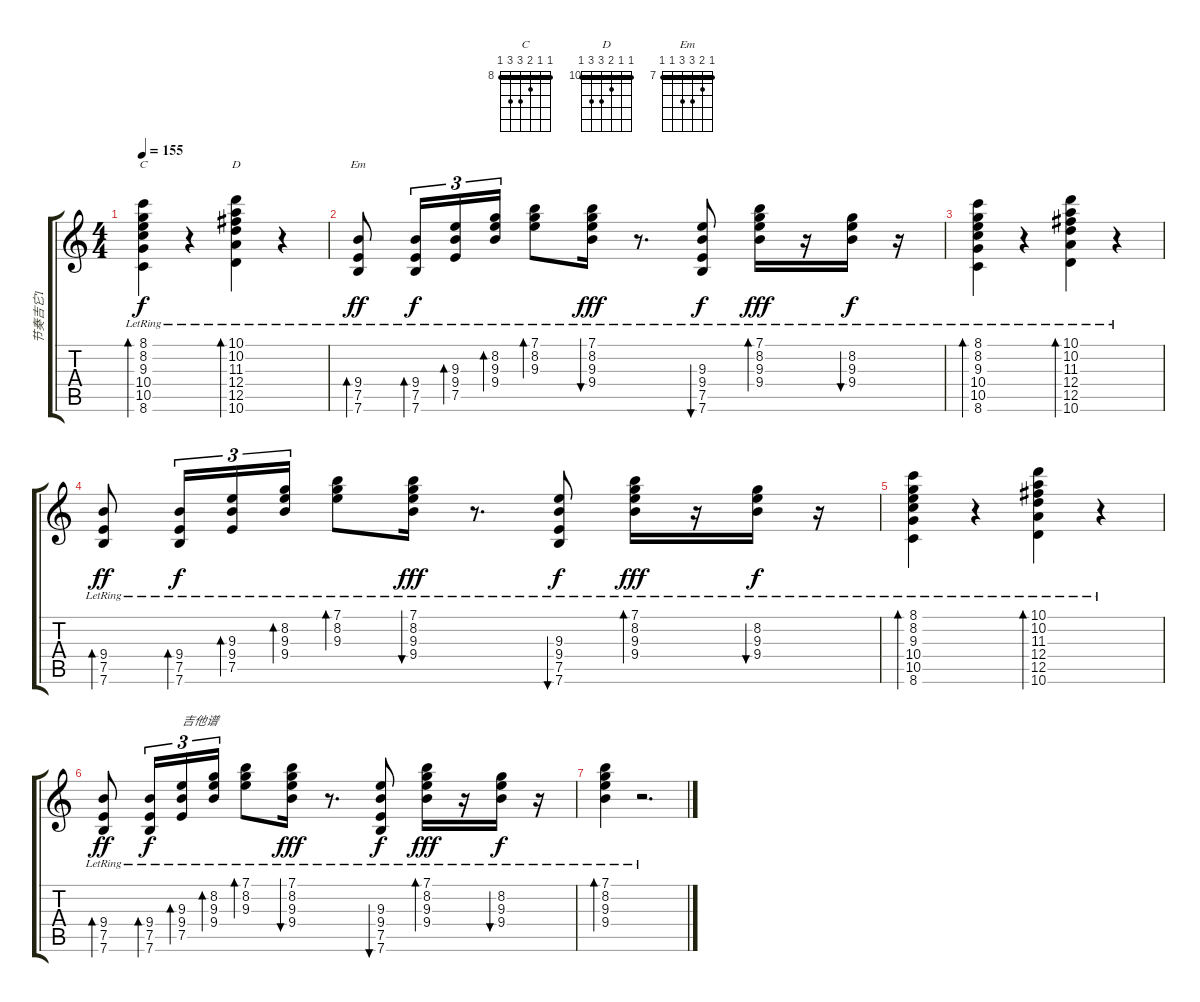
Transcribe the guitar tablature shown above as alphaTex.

\track ("节奏吉它1" "节奏吉它1") {instrument acousticguitarsteel}
\staff {score tabs}
\tuning (E4 B3 G3 D3 A2 E2) {hide}
\chord ("C" 8 8 9 10 10 8) {firstfret 8 barre 8}
\chord ("D" 10 10 11 12 12 10) {firstfret 10 barre 10}
\chord ("Em" 7 8 9 9 7 7) {firstfret 7 barre 7}
\ts (4 4)
\tempo 155
\clef g2
\ks c
(8.1{lr} 8.2{lr} 9.3{lr} 10.4{lr} 10.5{lr} 8.6{lr}).4{bd 120 ch "C" dy f} r.4 (10.1{lr} 10.2{lr} 11.3{lr} 12.4{lr} 12.5{lr} 10.6{lr}).4{bd 120 ch "D"} r.4 |
(9.4{lr} 7.5{lr} 7.6{lr}).8{bd 120 ch "Em" dy ff} (9.4{lr} 7.5{lr} 7.6{lr}).16{tu (3 2) bd 120 dy f} (9.3{lr} 9.4{lr} 7.5{lr}).16{tu (3 2) bd 120} (8.2{lr} 9.3{lr} 9.4{lr}).16{tu (3 2) bd 120} (7.1{lr} 8.2{lr} 9.3{lr}).8{bd 120} (7.1{lr} 8.2{lr} 9.3{lr} 9.4{lr}).16{bu 120 dy fff} r.8{d} (9.3{lr} 9.4{lr} 7.5{lr} 7.6{lr}).8{bu 120 dy f} (7.1{lr} 8.2{lr} 9.3{lr} 9.4{lr}).16{bd 120 dy fff} r.16 (8.2{lr} 9.3{lr} 9.4{lr}).16{bu 120 dy f} r.16 |
(8.1{lr} 8.2{lr} 9.3{lr} 10.4{lr} 10.5{lr} 8.6{lr}).4{bd 120} r.4 (10.1{lr} 10.2{lr} 11.3{lr} 12.4{lr} 12.5{lr} 10.6{lr}).4{bd 120} r.4 |
(9.4{lr} 7.5{lr} 7.6{lr}).8{bd 120 dy ff} (9.4{lr} 7.5{lr} 7.6{lr}).16{tu (3 2) bd 120 dy f} (9.3{lr} 9.4{lr} 7.5{lr}).16{tu (3 2) bd 120} (8.2{lr} 9.3{lr} 9.4{lr}).16{tu (3 2) bd 120} (7.1{lr} 8.2{lr} 9.3{lr}).8{bd 120} (7.1{lr} 8.2{lr} 9.3{lr} 9.4{lr}).16{bu 120 dy fff} r.8{d} (9.3{lr} 9.4{lr} 7.5{lr} 7.6{lr}).8{bu 120 dy f} (7.1{lr} 8.2{lr} 9.3{lr} 9.4{lr}).16{bd 120 dy fff} r.16 (8.2{lr} 9.3{lr} 9.4{lr}).16{bu 120 dy f} r.16 |
(8.1{lr} 8.2{lr} 9.3{lr} 10.4{lr} 10.5{lr} 8.6{lr}).4{bd 120} r.4 (10.1{lr} 10.2{lr} 11.3{lr} 12.4{lr} 12.5{lr} 10.6{lr}).4{bd 120} r.4 |
(9.4{lr} 7.5{lr} 7.6{lr}).8{bd 120 dy ff} (9.4{lr} 7.5{lr} 7.6{lr}).16{tu (3 2) bd 120 dy f} (9.3{lr} 9.4{lr} 7.5{lr}).16{tu (3 2) bd 120 txt "吉他谱"} (8.2{lr} 9.3{lr} 9.4{lr}).16{tu (3 2) bd 120} (7.1{lr} 8.2{lr} 9.3{lr}).8{bd 120} (7.1{lr} 8.2{lr} 9.3{lr} 9.4{lr}).16{bu 120 dy fff} r.8{d} (9.3{lr} 9.4{lr} 7.5{lr} 7.6{lr}).8{bu 120 dy f} (7.1{lr} 8.2{lr} 9.3{lr} 9.4{lr}).16{bd 120 dy fff} r.16 (8.2{lr} 9.3{lr} 9.4{lr}).16{bu 120 dy f} r.16 |
(7.1{lr} 8.2{lr} 9.3{lr} 9.4{lr}).4{bd 60} r.2{d}
